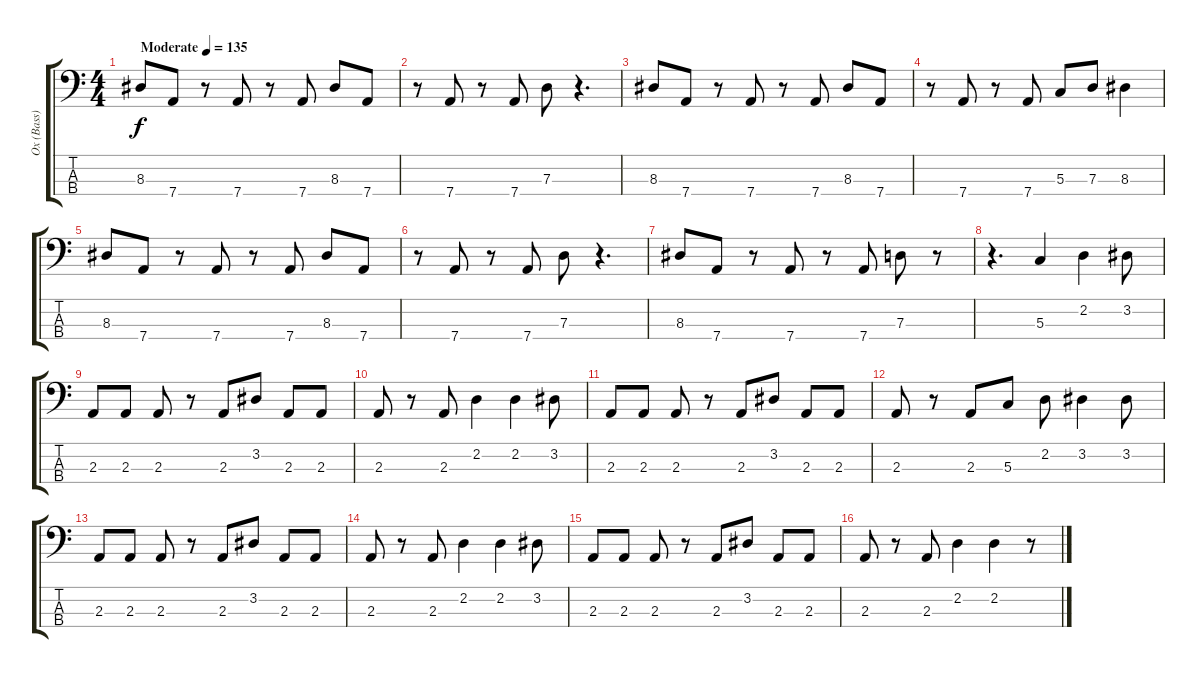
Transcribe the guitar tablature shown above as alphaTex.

\track ("Ox (Bass)" "Ox (Bass)") {instrument electricbasspick}
\staff {score tabs}
\tuning (F2 C2 G1 D1) {hide}
\ts (4 4)
\tempo (135 "Moderate")
\clef f4
\ks c
8.3.8{dy f instrument electricbasspick} 7.4.8 r.8 7.4.8 r.8 7.4.8 8.3.8 7.4.8 |
r.8 7.4.8 r.8 7.4.8 7.3.8 r.4{d} |
8.3.8 7.4.8 r.8 7.4.8 r.8 7.4.8 8.3.8 7.4.8 |
r.8 7.4.8 r.8 7.4.8 5.3.8 7.3.8 8.3.4 |
8.3.8 7.4.8 r.8 7.4.8 r.8 7.4.8 8.3.8 7.4.8 |
r.8 7.4.8 r.8 7.4.8 7.3.8 r.4{d} |
8.3.8 7.4.8 r.8 7.4.8 r.8 7.4.8 7.3.8 r.8 |
r.4{d} 5.3.4 2.2.4 3.2.8 |
2.3.8 2.3.8 2.3.8 r.8 2.3.8 3.2.8 2.3.8 2.3.8 |
2.3.8 r.8 2.3.8 2.2.4 2.2.4 3.2.8 |
2.3.8 2.3.8 2.3.8 r.8 2.3.8 3.2.8 2.3.8 2.3.8 |
2.3.8 r.8 2.3.8 5.3.8 2.2.8 3.2.4 3.2.8 |
2.3.8 2.3.8 2.3.8 r.8 2.3.8 3.2.8 2.3.8 2.3.8 |
2.3.8 r.8 2.3.8 2.2.4 2.2.4 3.2.8 |
2.3.8 2.3.8 2.3.8 r.8 2.3.8 3.2.8 2.3.8 2.3.8 |
2.3.8 r.8 2.3.8 2.2.4 2.2.4 r.8
